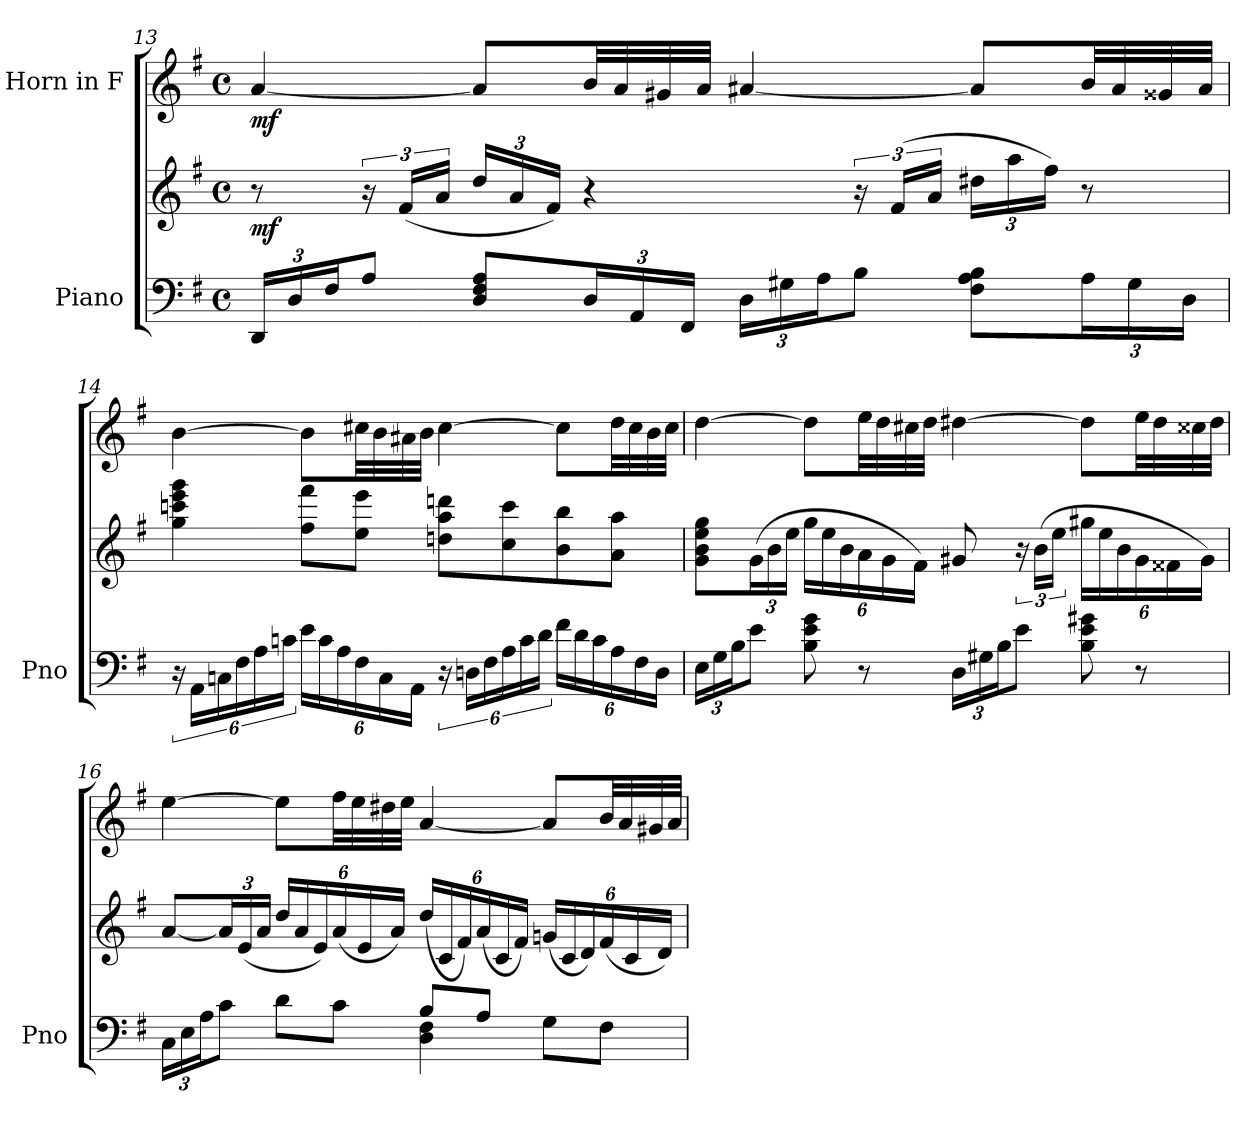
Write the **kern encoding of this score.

**kern	**kern	**dynam	**kern	**dynam
*part2	*part2	*part2	*part1	*part1
*staff3	*staff2	*staff2/3	*staff1	*staff1
*I"Piano	*	*	*I"Horn in F	*
*I'Pno	*	*	*	*
!!LO:LB:g=z
*clefF4	*clefG2	*	*clefG2	*
*	*	*	*ITrd4c7	*
*k[f#]	*k[f#]	*	*k[]	*
*M4/4	*M4/4	*	*M4/4	*
*met(c)	*met(c)	*	*met(c)	*
*Xbrackettup	*	*	*	*
=13	=13	=13	=13	=13
!	!	!LO:DY:b	!	!LO:DY:b
24DD/LL	8r	mf	[4d/	mf
24D/	.	.	.	.
24F#/J	.	.	.	.
8A/J	24r	.	.	.
.	(<24f#/LL	.	.	.
.	24a/JJ	.	.	.
*	*Xbrackettup	*	*	*
8D/ 8F#/ 8A/L	24dd/LL	.	8d/L]	.
.	24a/	.	.	.
.	24f#/JJ)	.	.	.
24D/L	4r	.	32e/LL	.
.	.	.	32d/	.
24AA/	.	.	.	.
.	.	.	32c#X/	.
24FF#/JJ	.	.	.	.
.	.	.	32d/JJJ	.
24D\LL	.	.	[4d#X/	.
24G#X\	.	.	.	.
24A\J	.	.	.	.
*	*brackettup	*	*	*
8B\J	24r	.	.	.
.	(>24f#/LL	.	.	.
.	24a/JJ	.	.	.
*	*Xbrackettup	*	*	*
8F#\ 8A\ 8B\L	24dd#X\LL	.	8d#/L]	.
.	24aa\	.	.	.
.	24ff#\JJ)	.	.	.
24A\L	8r	.	32e/LL	.
.	.	.	32d#/	.
24G#\	.	.	.	.
.	.	.	32c##X/	.
24D\JJ	.	.	.	.
.	.	.	32d#/JJJ	.
!!LO:PB:g=z
=14	=14	=14	=14	=14
*brackettup	*	*	*	*
24r	4gg\ 4cccn\ 4eee\ 4ggg\	.	[4e\	.
24AA\LL	.	.	.	.
24Cn\	.	.	.	.
*Xbrackettup	*	*	*	*
24F#\	.	.	.	.
24A\	.	.	.	.
24cn\JJ	.	.	.	.
24e\LL	8ff#\ 8fff#\L	.	8e\L]	.
24c\	.	.	.	.
24A\	.	.	.	.
24F#\	8ee\ 8eee\J	.	32f#X\LL	.
.	.	.	32e\	.
24C\	.	.	.	.
.	.	.	32d#X\	.
24AA\JJ	.	.	.	.
.	.	.	32e\JJJ	.
*brackettup	*	*	*	*
24r	8ddn\ 8aa\ 8dddn\L	.	[4f#\	.
24Dn\LL	.	.	.	.
24F#\	.	.	.	.
*Xbrackettup	*	*	*	*
24A\	8cc\ 8ccc\	.	.	.
24c\	.	.	.	.
24d\JJ	.	.	.	.
24f#\LL	8b\ 8bb\	.	8f#\L]	.
24d\	.	.	.	.
24c\	.	.	.	.
24A\	8a\ 8aa\J	.	32g\LL	.
.	.	.	32f#\	.
24F#\	.	.	.	.
.	.	.	32e\	.
24D\JJ	.	.	.	.
.	.	.	32f#\JJJ	.
!!LO:LB:g=z
=15	=15	=15	=15	=15
24E\LL	8g\ 8b\ 8ee\ 8gg\L	.	[4g\	.
24G\	.	.	.	.
24B\J	.	.	.	.
8e\J	(>24g\L	.	.	.
.	24b\	.	.	.
.	24ee\JJ	.	.	.
8B\ 8e\ 8g\	24gg\LL	.	8g\L]	.
.	24ee\	.	.	.
.	24b\	.	.	.
8r	24a\	.	32a\LL	.
.	.	.	32g\	.
.	24g\	.	.	.
.	.	.	32f#X\	.
.	24f#\JJ)	.	.	.
.	.	.	32g\JJJ	.
24D\LL	8g#X/	.	[4g#X\	.
24G#X\	.	.	.	.
24B\J	.	.	.	.
*	*brackettup	*	*	*
8e\J	24r	.	.	.
.	(>24b\LL	.	.	.
.	24ee\JJ	.	.	.
*	*Xbrackettup	*	*	*
8B\ 8e\ 8g#X\	24gg#X\LL	.	8g#\L]	.
.	24ee\	.	.	.
.	24b\	.	.	.
8r	24g#\	.	32a\LL	.
.	.	.	32g#\	.
.	24f##X\	.	.	.
.	.	.	32f##X\	.
.	24g#\JJ)	.	.	.
.	.	.	32g#\JJJ	.
=16	=16	=16	=16	=16
*^	*^	*	*	*
24C\LL	2ryy	[8a/L	2.ryy	.	[4a\	.
24E\	.	.	.	.	.	.
24A\J	.	.	.	.	.	.
8c\J	.	24a/L]	.	.	.	.
.	.	(<24e/	.	.	.	.
.	.	24a/JJ	.	.	.	.
8d\L	.	24dd/LL	.	.	8a\L]	.
.	.	24a/	.	.	.	.
.	.	24e/)	.	.	.	.
8c\J	.	(<24a/	.	.	32b\LL	.
.	.	.	.	.	32a\	.
.	.	24e/	.	.	.	.
.	.	.	.	.	32g#X\	.
.	.	24a/JJ)	.	.	.	.
.	.	.	.	.	32a\JJJ	.
4D\ 4F#\	8B/L	(<24dd/LL	.	.	[4d/	.
.	.	24c/	.	.	.	.
.	.	24f#/)	.	.	.	.
.	8A/J	(<24a/	.	.	.	.
.	.	24c/	.	.	.	.
.	.	24f#/JJ)	.	.	.	.
8G\L	4ryy	(<24gn/LL	8ryy	.	8d/L]	.
.	.	24c/	.	.	.	.
.	.	24d/)	.	.	.	.
8F#\J	.	(<24f#/	8ryy	.	32e/LL	.
.	.	.	.	.	32d/	.
.	.	24c/	.	.	.	.
.	.	.	.	.	32c#X/	.
.	.	24d/JJ)	.	.	.	.
.	.	.	.	.	32d/JJJ	.
*v	*v	*	*	*	*	*
*	*v	*v	*	*	*
=	=	=	=	=
*-	*-	*-	*-	*-
